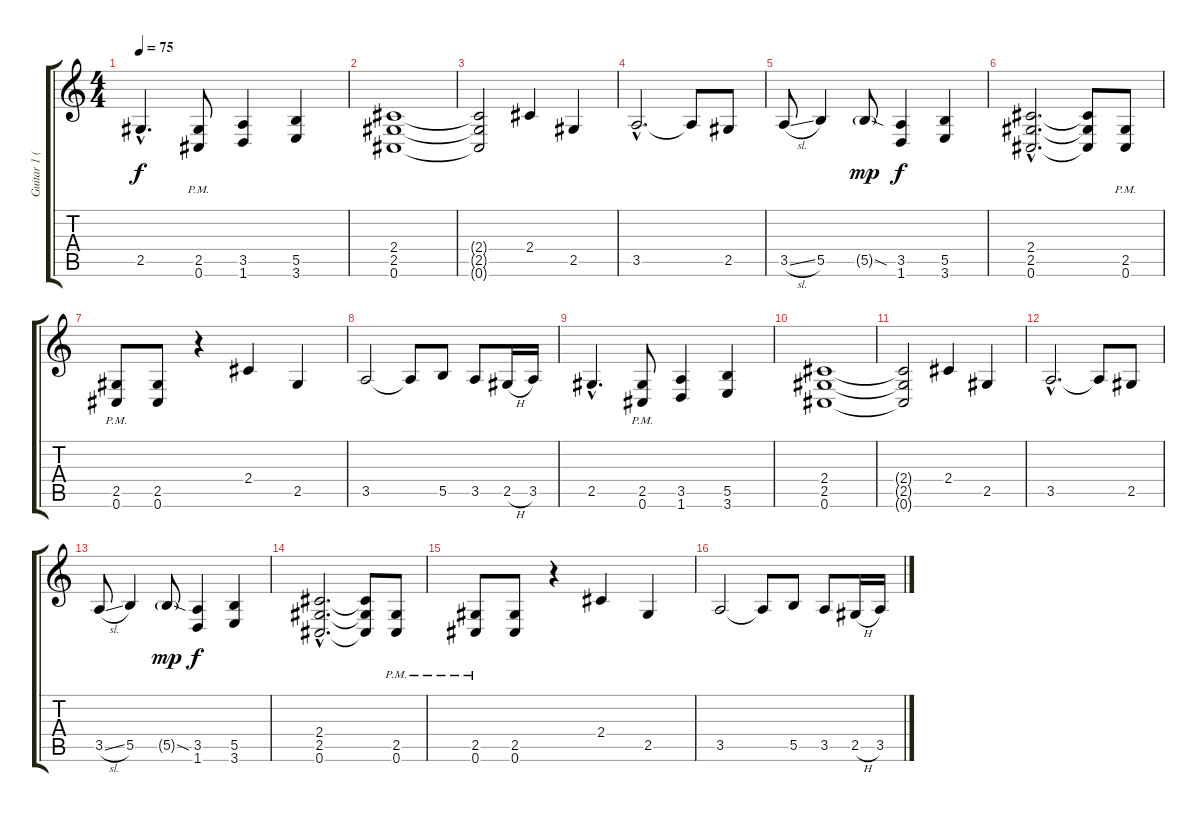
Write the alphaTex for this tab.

\track ("Guitar 1 (Distortion)" "Guitar 1 (") {instrument distortionguitar}
\staff {score tabs}
\tuning (Db4 Ab3 E3 B2 Gb2 Db2) {hide}
\ts (4 4)
\tempo 75
\clef g2
\ks c
2.5{hac}.4{d dy f} (2.5{pm} 0.6{pm}).8 (3.5 1.6).4 (5.5 3.6).4 |
(2.4 2.5 0.6).1 |
(2.4{t} 2.5{t} 0.6{t}).2 2.4.4 2.5.4 |
3.5{hac}.2{d} 3.5{t}.8 2.5.8 |
3.5{sl}.8 5.5.4 5.5{sod g}.8{dy mp} (3.5 1.6).4{dy f} (5.5 3.6).4 |
(2.4{hac} 2.5{hac} 0.6{hac}).2{d} (2.4{t} 2.5{t} 0.6{t}).8 (2.5{pm} 0.6{pm}).8 |
(2.5{pm} 0.6{pm}).8 (2.5 0.6).8 r.4 2.4.4 2.5.4 |
3.5.2 3.5{t}.8 5.5.8 3.5.8 2.5{h}.16 3.5.16 |
2.5{hac}.4{d} (2.5{pm} 0.6{pm}).8 (3.5 1.6).4 (5.5 3.6).4 |
(2.4 2.5 0.6).1 |
(2.4{t} 2.5{t} 0.6{t}).2 2.4.4 2.5.4 |
3.5{hac}.2{d} 3.5{t}.8 2.5.8 |
3.5{sl}.8 5.5.4 5.5{sod g}.8{dy mp} (3.5 1.6).4{dy f} (5.5 3.6).4 |
(2.4{hac} 2.5{hac} 0.6{hac}).2{d} (2.4{t} 2.5{t} 0.6{t}).8 (2.5{pm} 0.6{pm}).8 |
(2.5{pm} 0.6{pm}).8 (2.5 0.6).8 r.4 2.4.4 2.5.4 |
3.5.2 3.5{t}.8 5.5.8 3.5.8 2.5{h}.16 3.5.16
